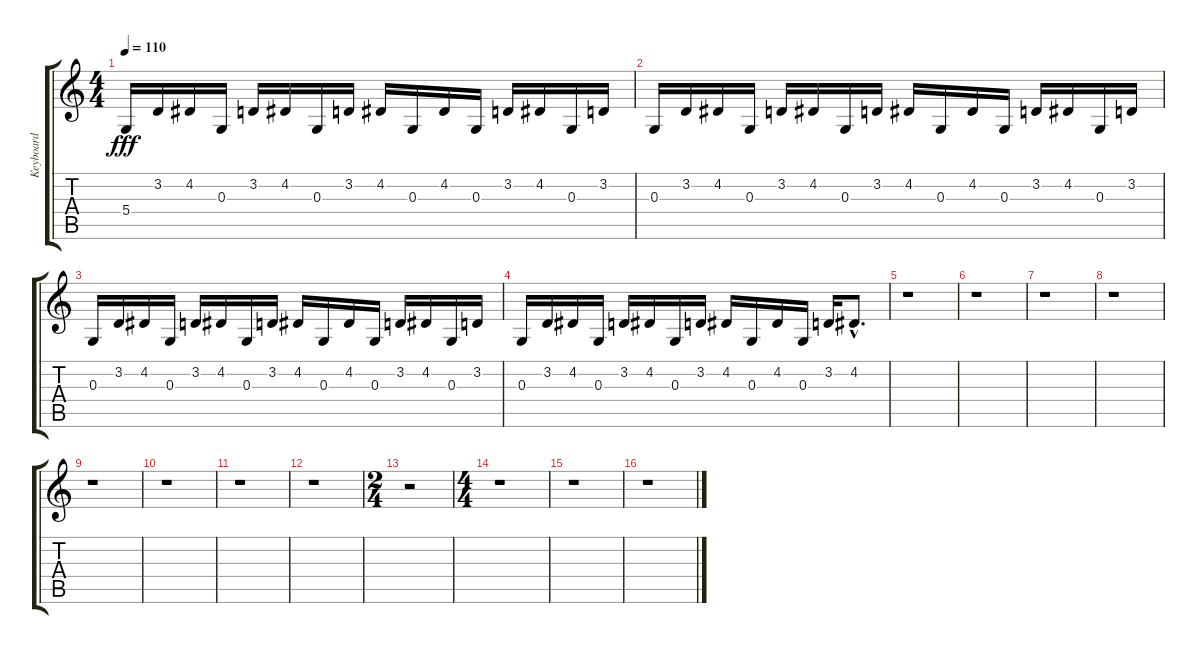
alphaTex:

\track ("Keyboard" "Keyboard") {instrument electricpiano1}
\staff {score tabs}
\tuning (E4 B3 G3 D3 A2 D2) {hide}
\ts (4 4)
\tempo 110
\clef g2
\ks c
5.4.16{dy fff instrument electricpiano1} 3.2.16 4.2.16 0.3.16 3.2.16 4.2.16 0.3.16 3.2.16 4.2.16 0.3.16 4.2.16 0.3.16 3.2.16 4.2.16 0.3.16 3.2.16 |
0.3.16 3.2.16 4.2.16 0.3.16 3.2.16 4.2.16 0.3.16 3.2.16 4.2.16 0.3.16 4.2.16 0.3.16 3.2.16 4.2.16 0.3.16 3.2.16 |
0.3.16 3.2.16 4.2.16 0.3.16 3.2.16 4.2.16 0.3.16 3.2.16 4.2.16 0.3.16 4.2.16 0.3.16 3.2.16 4.2.16 0.3.16 3.2.16 |
0.3.16 3.2.16 4.2.16 0.3.16 3.2.16 4.2.16 0.3.16 3.2.16 4.2.16 0.3.16 4.2.16 0.3.16 3.2.16 4.2{hac}.8{d} |
r.1 |
r.1 |
r.1 |
r.1 |
r.1 |
r.1 |
r.1 |
r.1 |
\ts (2 4)
r.2 |
\ts (4 4)
r.1 |
r.1 |
r.1
